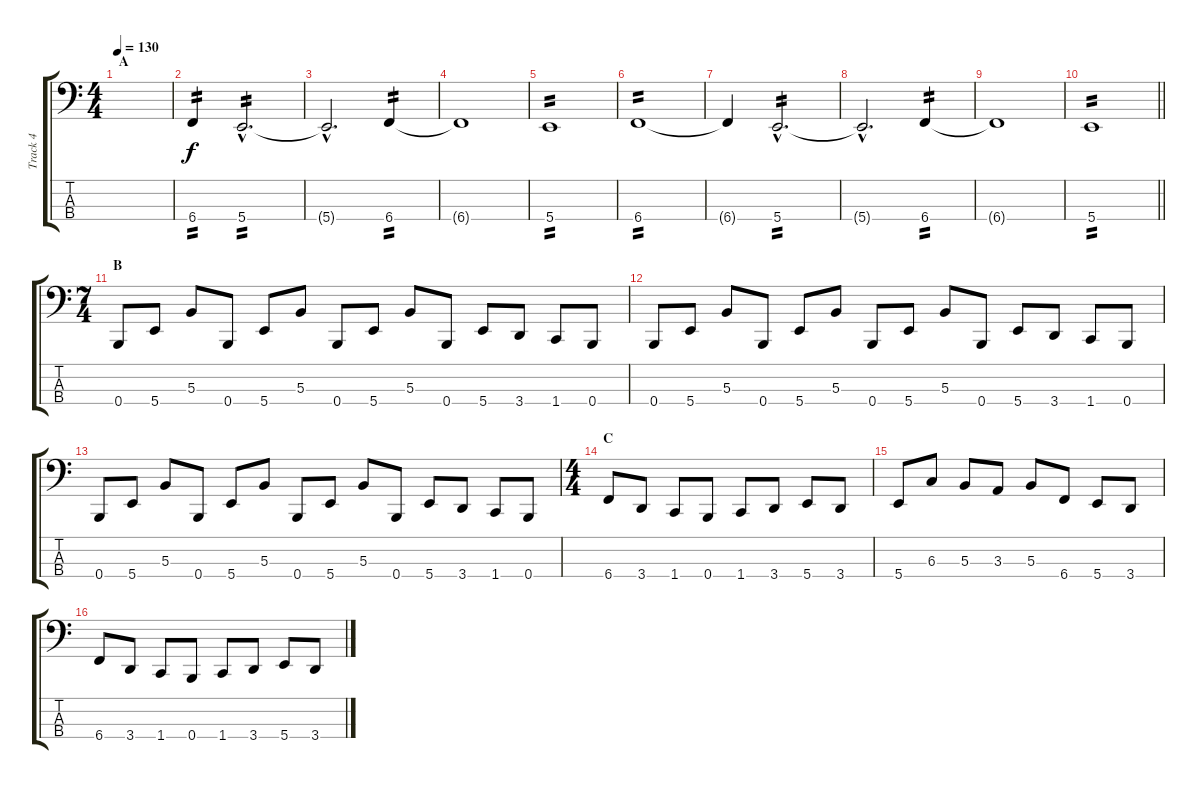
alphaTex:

\track ("Track 4" "Track 4") {instrument electricbasspick}
\staff {score tabs}
\tuning (E2 B1 Gb1 B0) {hide}
\ts (4 4)
\section ("" "A")
\tempo 130
\clef f4
\ks c
|
6.4.4{tp 2} 5.4{hac}.2{d tp 2} |
5.4{hac t}.2{d} 6.4.4{tp 2} |
6.4{t}.1 |
5.4.1{tp 2} |
6.4.1{tp 2} |
6.4{t}.4 5.4{hac}.2{d tp 2} |
5.4{hac t}.2{d} 6.4.4{tp 2} |
6.4{t}.1 |
\barLineRight lightlight
5.4.1{tp 2} |
\ts (7 4)
\section ("" "B")
0.4.8 5.4.8 5.3.8 0.4.8 5.4.8 5.3.8 0.4.8 5.4.8 5.3.8 0.4.8 5.4.8 3.4.8 1.4.8 0.4.8 |
0.4.8 5.4.8 5.3.8 0.4.8 5.4.8 5.3.8 0.4.8 5.4.8 5.3.8 0.4.8 5.4.8 3.4.8 1.4.8 0.4.8 |
0.4.8 5.4.8 5.3.8 0.4.8 5.4.8 5.3.8 0.4.8 5.4.8 5.3.8 0.4.8 5.4.8 3.4.8 1.4.8 0.4.8 |
\ts (4 4)
\section ("" "C")
6.4.8 3.4.8 1.4.8 0.4.8 1.4.8 3.4.8 5.4.8 3.4.8 |
5.4.8 6.3.8 5.3.8 3.3.8 5.3.8 6.4.8 5.4.8 3.4.8 |
6.4.8 3.4.8 1.4.8 0.4.8 1.4.8 3.4.8 5.4.8 3.4.8
